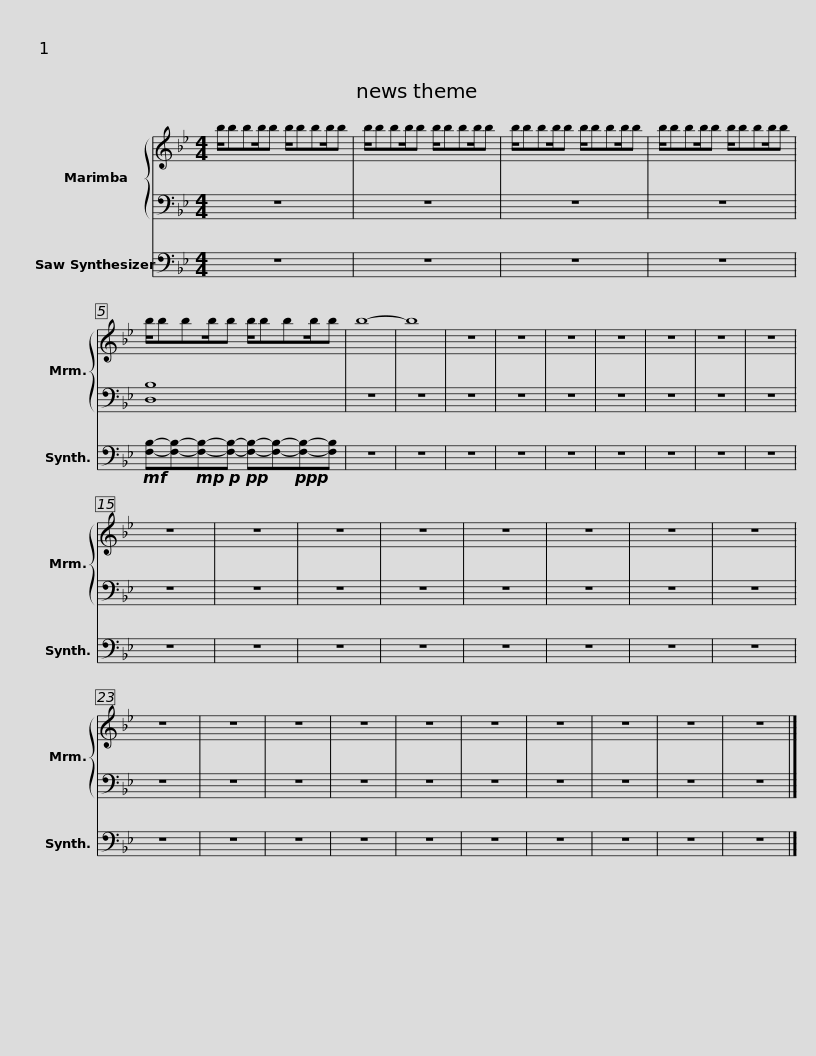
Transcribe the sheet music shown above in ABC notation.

X:1
%%score { 1 | 2 } 3
L:1/8
M:4/4
I:linebreak $
K:Bb
V:1 treble
V:2 bass
V:3 bass
V:1
 b/bbb/b b/bbb/b | b/bbb/b b/bbb/b |$ b/bbb/b b/bbb/b | b/bbb/b b/bbb/b | b/bbb/b b/bbb/b |$ %5
 b8- | b8 | z8 | z8 | z8 | %10
 z8 | z8 | z8 | z8 | z8 | %15
 z8 | z8 | z8 | z8 | z8 | %20
 z8 | z8 |$ z8 | z8 | z8 | %25
 z8 | z8 | z8 | z8 | z8 | %30
 z8 | z8 |] %32
V:2
 z8 | z8 |$ z8 | z8 | [D,B,]8 |$ %5
 z8 | z8 | z8 | z8 | z8 | %10
 z8 | z8 | z8 | z8 | z8 | %15
 z8 | z8 | z8 | z8 | z8 | %20
 z8 | z8 |$ z8 | z8 | z8 | %25
 z8 | z8 | z8 | z8 | z8 | %30
 z8 | z8 |] %32
V:3
 z8 | z8 |$ z8 | z8 |!mf! [F,B,]-[F,B,]-!mp![F,B,]-!p![F,B,]-!pp! [F,B,]-[F,B,]-!ppp![F,B,]-[F,B,] |$ %5
 z8 | z8 | z8 | z8 | z8 | %10
 z8 | z8 | z8 | z8 | z8 | %15
 z8 | z8 | z8 | z8 | z8 | %20
 z8 | z8 |$ z8 | z8 | z8 | %25
 z8 | z8 | z8 | z8 | z8 | %30
 z8 | z8 |] %32
